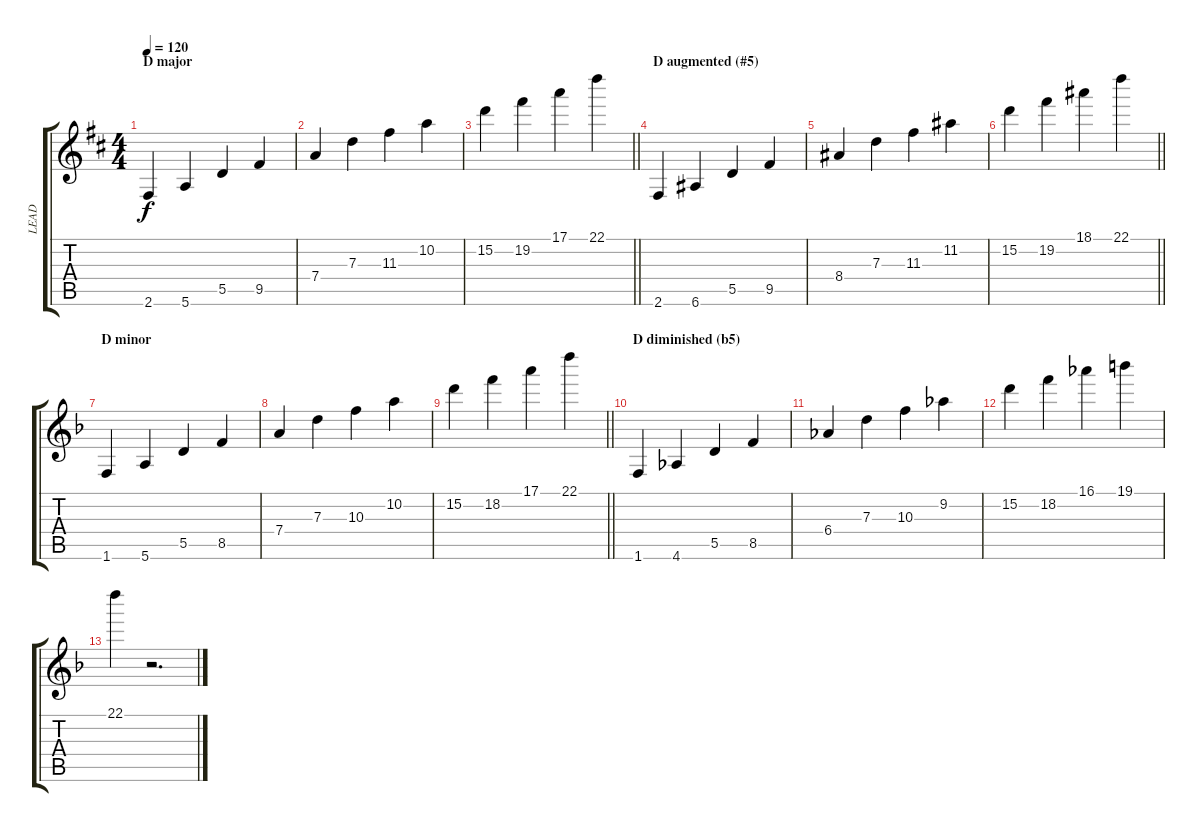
\track ("LEAD" "LEAD") {instrument distortionguitar}
\staff {score tabs}
\tuning (E4 B3 G3 D3 A2 E2) {hide}
\ts (4 4)
\section ("" "D major")
\tempo 120
\clef g2
\ks d
2.6.4{dy f instrument distortionguitar} 5.6.4 5.5.4 9.5.4 |
7.4.4 7.3.4 11.3.4 10.2.4 |
\barLineRight lightlight
15.2.4 19.2.4 17.1.4 22.1.4 |
\section ("" "D augmented (#5)")
2.6.4 6.6.4 5.5.4 9.5.4 |
8.4.4 7.3.4 11.3.4 11.2.4 |
\barLineRight lightlight
15.2.4 19.2.4 18.1.4 22.1.4 |
\section ("" "D minor")
\ks dminor
1.6.4 5.6.4 5.5.4 8.5.4 |
7.4.4 7.3.4 10.3.4 10.2.4 |
\barLineRight lightlight
15.2.4 18.2.4 17.1.4 22.1.4 |
\section ("" "D diminished (b5)")
1.6.4 4.6.4 5.5.4 8.5.4 |
6.4.4 7.3.4 10.3.4 9.2.4 |
15.2.4 18.2.4 16.1.4 19.1.4 |
22.1.4 r.2{d}
